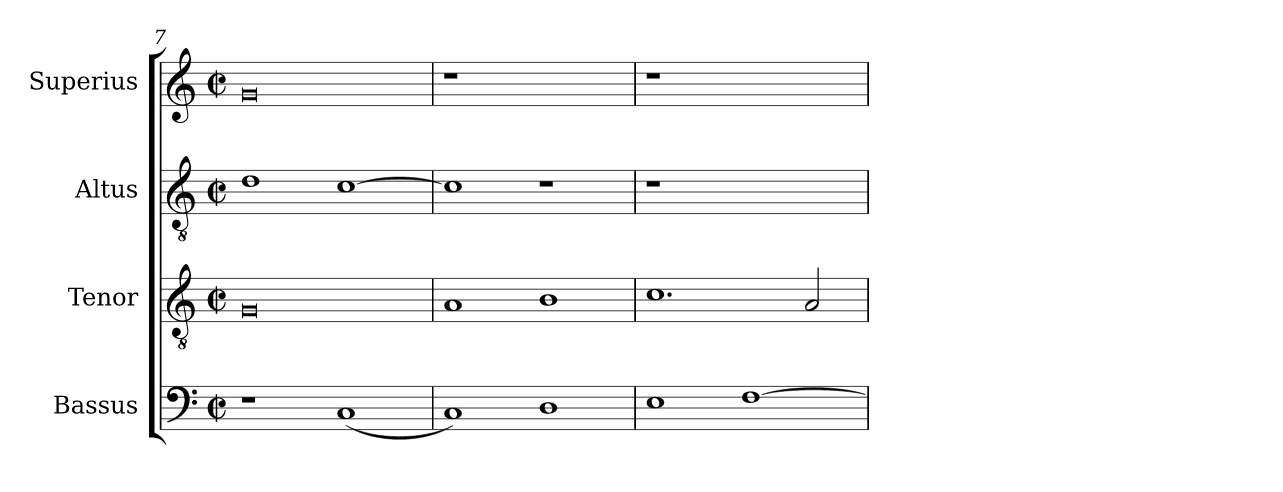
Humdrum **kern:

**kern	**kern	**kern	**kern
*part4	*part3	*part2	*part1
*staff4	*staff3	*staff2	*staff1
*I"Bassus	*I"Tenor	*I"Altus	*I"Superius
*I'B.	*I'T.	*I'A.	*I'S.
*clefF4	*clefGv2	*clefGv2	*clefG2
*	*ITrd7c12	*ITrd7c12	*
*k[]	*k[]	*k[]	*k[]
*C:	*C:	*C:	*C:
*M2/2	*M2/2	*M2/2	*M2/2
*met(c|)	*met(c|)	*met(c|)	*met(c|)
=7	=7	=7	=7
1r	0GGi	1Di	0gi
(1Ci	.	[>1Ci	.
=8	=8	=8	=8
!	!	!	!LO:N:vis=1
1Ci)	1AAi	1Ci]	1r
1Di	1BBi	1r	1ryy
=9	=9	=9	=9
!	!	!LO:N:vis=1	!LO:N:vis=1
1Ei	1.Ci	1r	1r
[>1Fi	.	1ryy	1ryy
.	2AAi/	.	.
=	=	=	=
*-	*-	*-	*-
